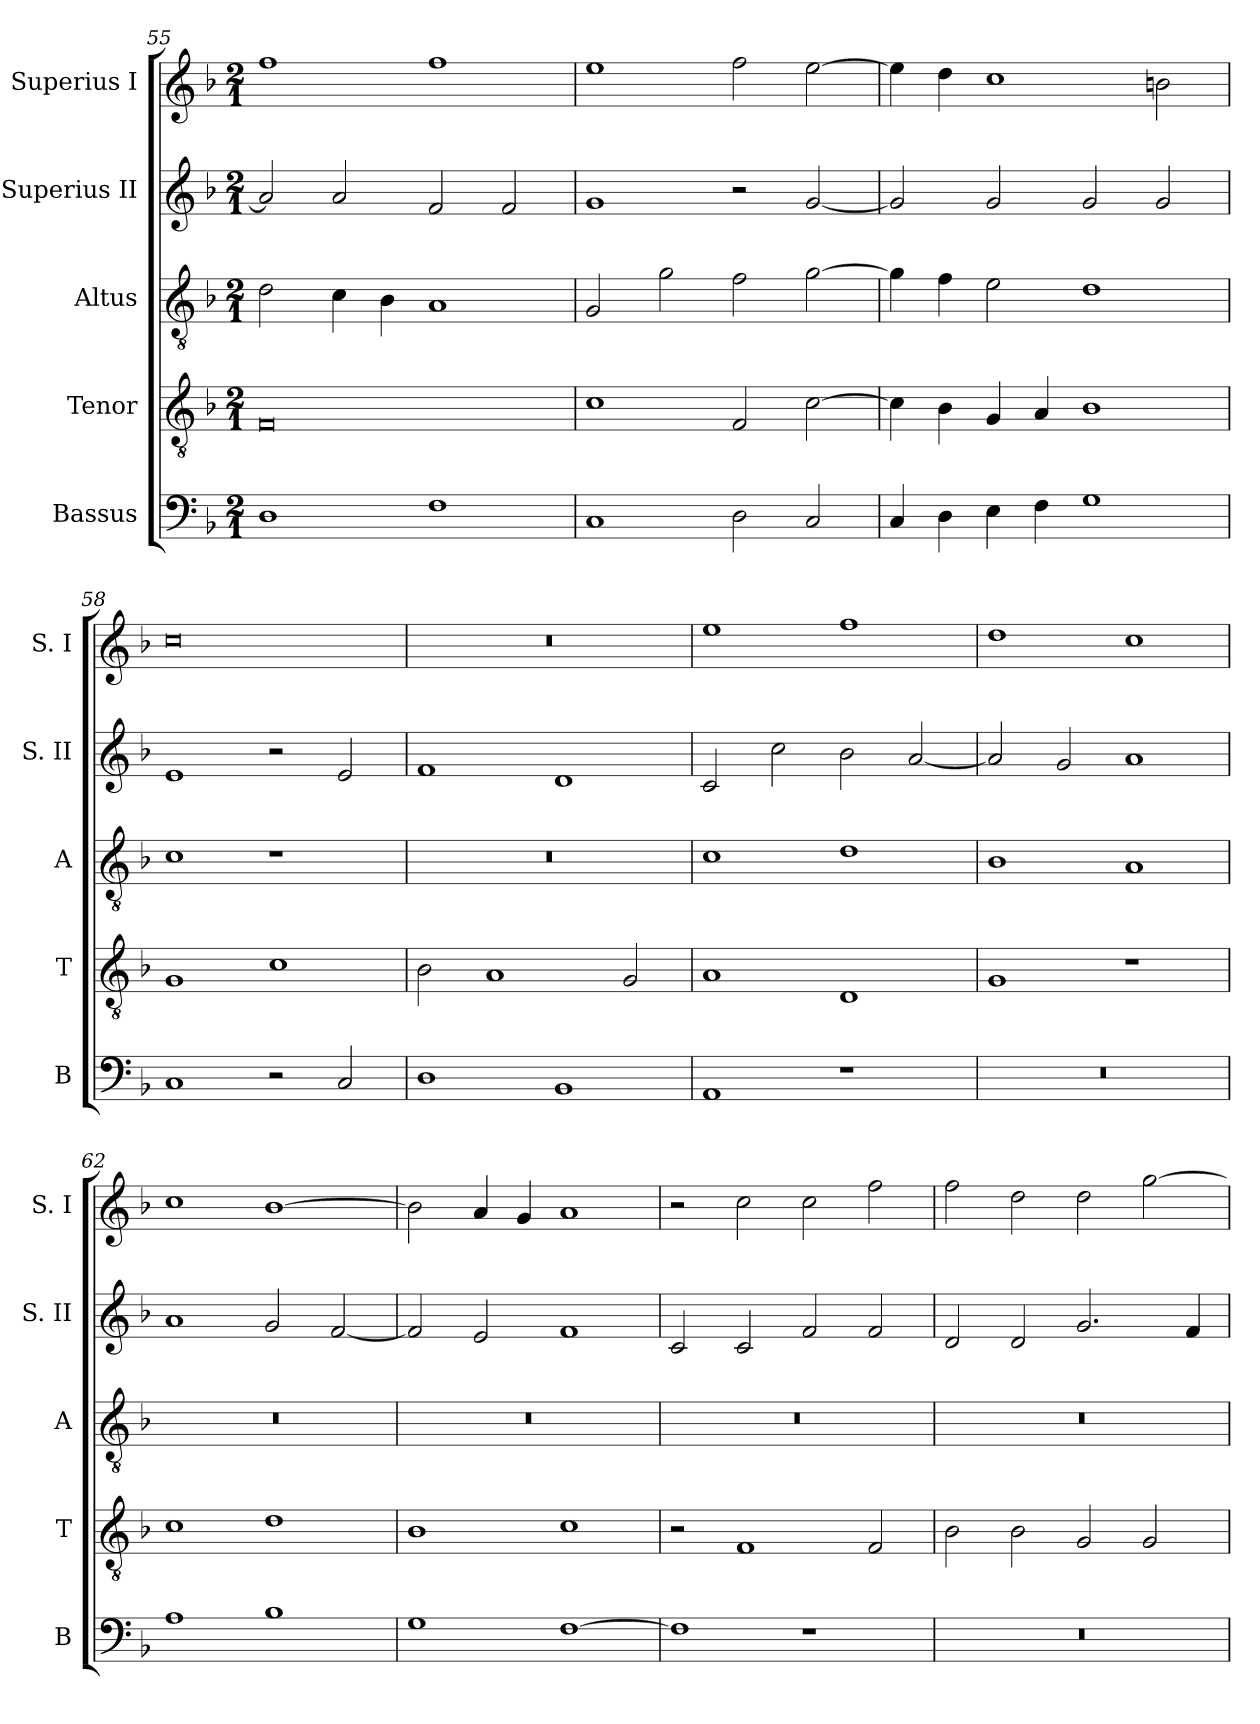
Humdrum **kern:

**kern	**kern	**kern	**kern	**kern
*part5	*part4	*part3	*part2	*part1
*staff5	*staff4	*staff3	*staff2	*staff1
*I"Bassus	*I"Tenor	*I"Altus	*I"Superius II	*I"Superius I
*I'B	*I'T	*I'A	*I'S. II	*I'S. I
*clefF4	*clefGv2	*clefGv2	*clefG2	*clefG2
*k[b-]	*k[b-]	*k[b-]	*k[b-]	*k[b-]
*F:	*F:	*F:	*F:	*F:
*M2/1	*M2/1	*M2/1	*M2/1	*M2/1
=55	=55	=55	=55	=55
1D	0F	2d	2a]	1ff
.	.	4c	2a	.
.	.	4B-	.	.
1F	.	1A	2f	1ff
.	.	.	2f	.
=56	=56	=56	=56	=56
1C	1c	2G	1g	1ee
.	.	2g	.	.
2D	2F	2f	2r	2ff
2C	[2c	[2g	[2g	[2ee
=57	=57	=57	=57	=57
4C	4c]	4g]	2g]	4ee]
4D	4B-	4f	.	4dd
4E	4G	2e	2g	1cc
4F	4A	.	.	.
1G	1B-	1d	2g	.
.	.	.	2g	2bn
=58	=58	=58	=58	=58
1C	1G	1c	1e	0cc
2r	1c	1r	2r	.
2C	.	.	2e	.
=59	=59	=59	=59	=59
1D	2B-	0r	1f	0r
.	1A	.	.	.
1BB-	.	.	1d	.
.	2G	.	.	.
=60	=60	=60	=60	=60
1AA	1A	1c	2c	1ee
.	.	.	2cc	.
1r	1D	1d	2b-	1ff
.	.	.	[2a	.
=61	=61	=61	=61	=61
0r	1G	1B-	2a]	1dd
.	.	.	2g	.
.	1r	1A	1a	1cc
=62	=62	=62	=62	=62
1A	1c	0r	1a	1cc
1B-	1d	.	2g	[1b-
.	.	.	[2f	.
=63	=63	=63	=63	=63
1G	1B-	0r	2f]	2b-]
.	.	.	2e	4a
.	.	.	.	4g
[1F	1c	.	1f	1a
=64	=64	=64	=64	=64
1F]	2r	0r	2c	2r
.	1F	.	2c	2cc
1r	.	.	2f	2cc
.	2F	.	2f	2ff
=65	=65	=65	=65	=65
0r	2B-	0r	2d	2ff
.	2B-	.	2d	2dd
.	2G	.	2.g	2dd
.	2G	.	.	[2gg
.	.	.	4f	.
=	=	=	=	=
*-	*-	*-	*-	*-
